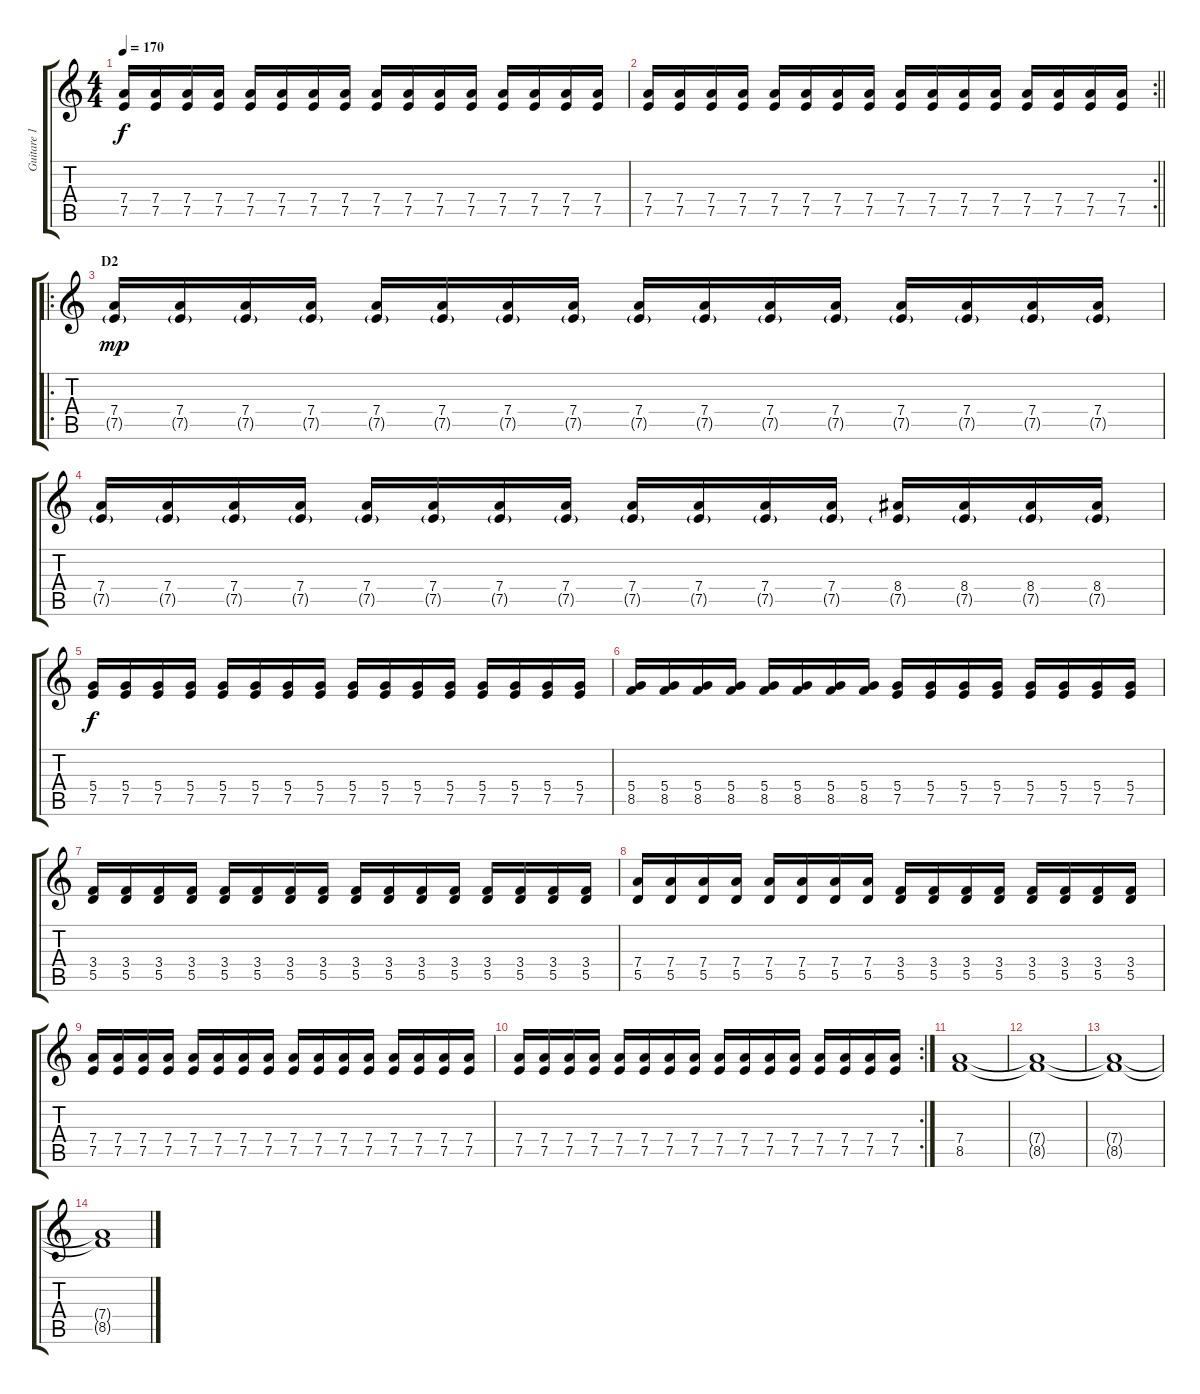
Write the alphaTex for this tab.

\track ("Guitare 1" "Guitare 1") {instrument distortionguitar}
\staff {score tabs}
\tuning (E4 B3 G3 D3 A2 E2) {hide}
\ts (4 4)
\tempo 170
\clef g2
\ks c
(7.4 7.5).16{dy f} (7.4 7.5).16 (7.4 7.5).16 (7.4 7.5).16 (7.4 7.5).16 (7.4 7.5).16 (7.4 7.5).16 (7.4 7.5).16 (7.4 7.5).16 (7.4 7.5).16 (7.4 7.5).16 (7.4 7.5).16 (7.4 7.5).16 (7.4 7.5).16 (7.4 7.5).16 (7.4 7.5).16 |
\rc 2
\barLineRight lightlight
(7.4 7.5).16 (7.4 7.5).16 (7.4 7.5).16 (7.4 7.5).16 (7.4 7.5).16 (7.4 7.5).16 (7.4 7.5).16 (7.4 7.5).16 (7.4 7.5).16 (7.4 7.5).16 (7.4 7.5).16 (7.4 7.5).16 (7.4 7.5).16 (7.4 7.5).16 (7.4 7.5).16 (7.4 7.5).16 |
\ro
\section ("" "D2")
(7.4 7.5{g}).16{dy mp} (7.4 7.5{g}).16 (7.4 7.5{g}).16 (7.4 7.5{g}).16 (7.4 7.5{g}).16 (7.4 7.5{g}).16 (7.4 7.5{g}).16 (7.4 7.5{g}).16 (7.4 7.5{g}).16 (7.4 7.5{g}).16 (7.4 7.5{g}).16 (7.4 7.5{g}).16 (7.4 7.5{g}).16 (7.4 7.5{g}).16 (7.4 7.5{g}).16 (7.4 7.5{g}).16 |
(7.4 7.5{g}).16 (7.4 7.5{g}).16 (7.4 7.5{g}).16 (7.4 7.5{g}).16 (7.4 7.5{g}).16 (7.4 7.5{g}).16 (7.4 7.5{g}).16 (7.4 7.5{g}).16 (7.4 7.5{g}).16 (7.4 7.5{g}).16 (7.4 7.5{g}).16 (7.4 7.5{g}).16 (8.4 7.5{g}).16 (8.4 7.5{g}).16 (8.4 7.5{g}).16 (8.4 7.5{g}).16 |
(5.4 7.5).16{dy f} (5.4 7.5).16 (5.4 7.5).16 (5.4 7.5).16 (5.4 7.5).16 (5.4 7.5).16 (5.4 7.5).16 (5.4 7.5).16 (5.4 7.5).16 (5.4 7.5).16 (5.4 7.5).16 (5.4 7.5).16 (5.4 7.5).16 (5.4 7.5).16 (5.4 7.5).16 (5.4 7.5).16 |
(5.4 8.5).16 (5.4 8.5).16 (5.4 8.5).16 (5.4 8.5).16 (5.4 8.5).16 (5.4 8.5).16 (5.4 8.5).16 (5.4 8.5).16 (5.4 7.5).16 (5.4 7.5).16 (5.4 7.5).16 (5.4 7.5).16 (5.4 7.5).16 (5.4 7.5).16 (5.4 7.5).16 (5.4 7.5).16 |
(3.4 5.5).16 (3.4 5.5).16 (3.4 5.5).16 (3.4 5.5).16 (3.4 5.5).16 (3.4 5.5).16 (3.4 5.5).16 (3.4 5.5).16 (3.4 5.5).16 (3.4 5.5).16 (3.4 5.5).16 (3.4 5.5).16 (3.4 5.5).16 (3.4 5.5).16 (3.4 5.5).16 (3.4 5.5).16 |
(7.4 5.5).16 (7.4 5.5).16 (7.4 5.5).16 (7.4 5.5).16 (7.4 5.5).16 (7.4 5.5).16 (7.4 5.5).16 (7.4 5.5).16 (3.4 5.5).16 (3.4 5.5).16 (3.4 5.5).16 (3.4 5.5).16 (3.4 5.5).16 (3.4 5.5).16 (3.4 5.5).16 (3.4 5.5).16 |
(7.4 7.5).16 (7.4 7.5).16 (7.4 7.5).16 (7.4 7.5).16 (7.4 7.5).16 (7.4 7.5).16 (7.4 7.5).16 (7.4 7.5).16 (7.4 7.5).16 (7.4 7.5).16 (7.4 7.5).16 (7.4 7.5).16 (7.4 7.5).16 (7.4 7.5).16 (7.4 7.5).16 (7.4 7.5).16 |
\rc 2
(7.4 7.5).16 (7.4 7.5).16 (7.4 7.5).16 (7.4 7.5).16 (7.4 7.5).16 (7.4 7.5).16 (7.4 7.5).16 (7.4 7.5).16 (7.4 7.5).16 (7.4 7.5).16 (7.4 7.5).16 (7.4 7.5).16 (7.4 7.5).16 (7.4 7.5).16 (7.4 7.5).16 (7.4 7.5).16 |
(7.4 8.5).1{volume 0} |
(7.4{t} 8.5{t}).1 |
(7.4{t} 8.5{t}).1 |
(7.4{t} 8.5{t}).1
